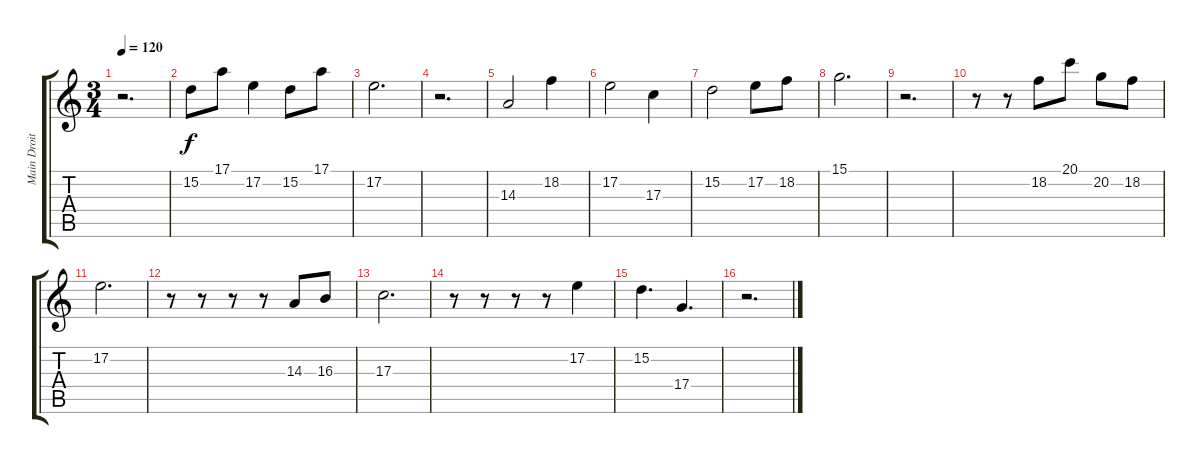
\track ("Main Droite" "Main Droit") {instrument acousticgrandpiano}
\staff {score tabs}
\tuning (E4 B3 G3 D3 A2 E2) {hide}
\ts (3 4)
\tempo 120
\clef g2
\ks c
r.2{d dy f} |
15.2.8 17.1.8 17.2.4 15.2.8 17.1.8 |
17.2.2{d} |
r.2{d} |
14.3.2 18.2.4 |
17.2.2 17.3.4 |
15.2.2 17.2.8 18.2.8 |
15.1.2{d} |
r.2{d} |
r.8 r.8 18.2.8 20.1.8 20.2.8 18.2.8 |
17.2.2{d} |
r.8 r.8 r.8 r.8 14.3.8 16.3.8 |
17.3.2{d} |
r.8 r.8 r.8 r.8 17.2.4 |
15.2.4{d} 17.4.4{d} |
r.2{d}
